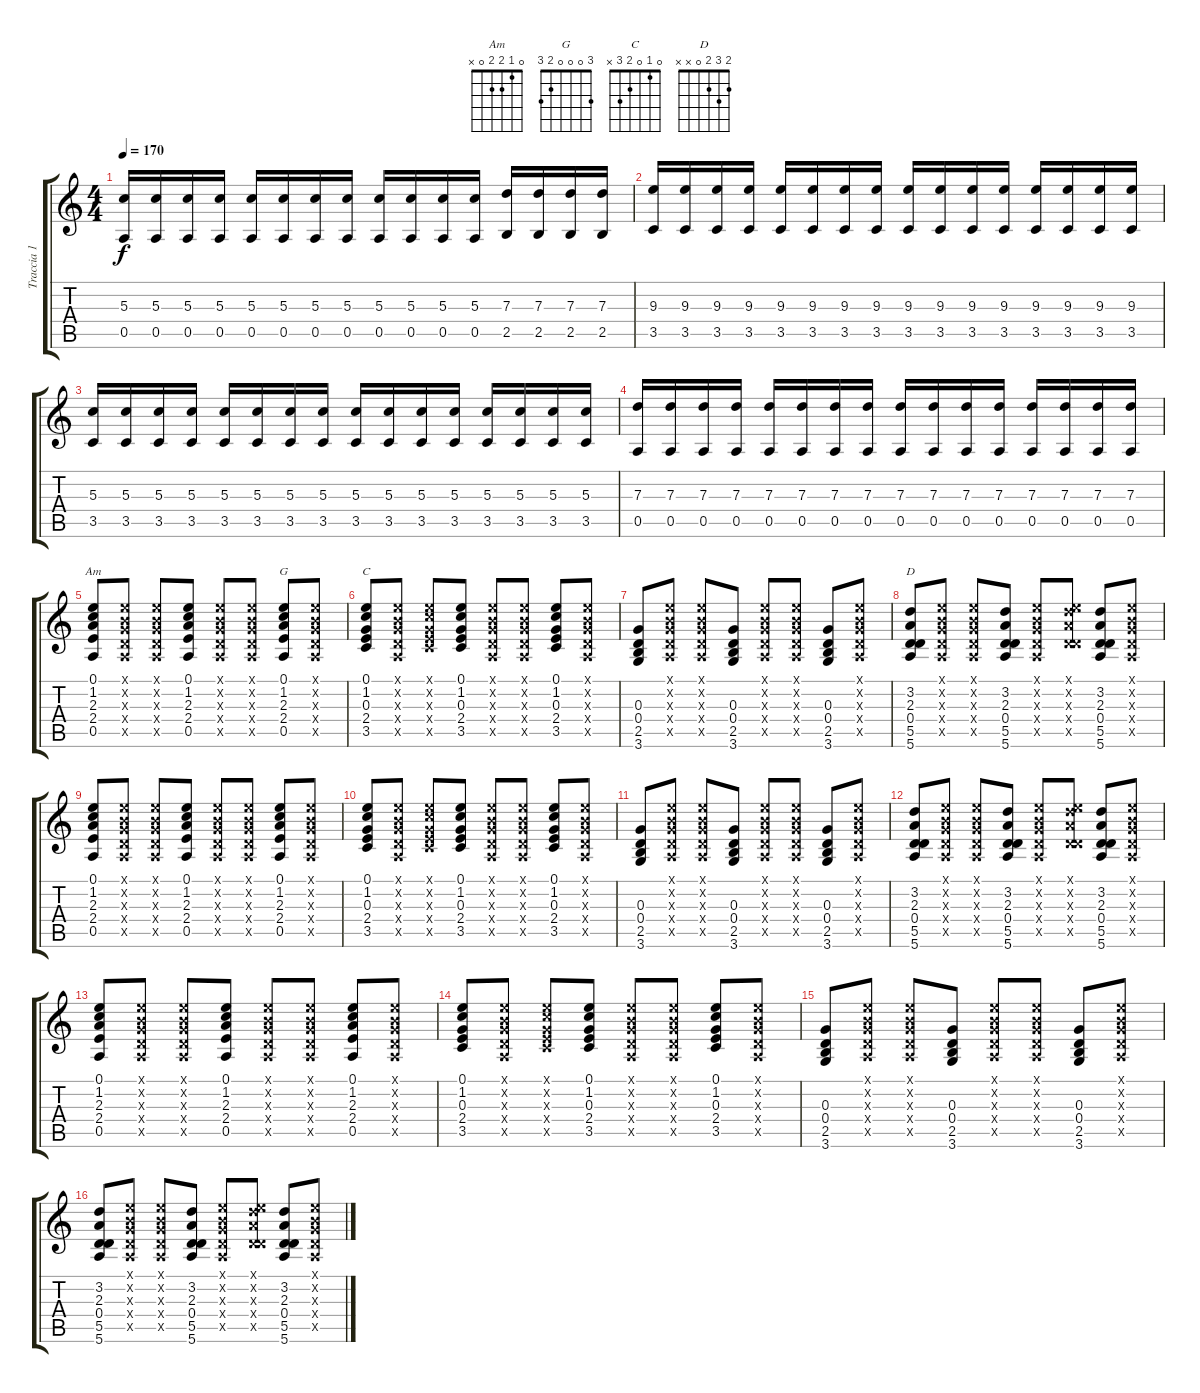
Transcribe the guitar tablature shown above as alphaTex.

\track ("Traccia 1" "Traccia 1") {instrument acousticguitarsteel}
\staff {score tabs}
\tuning (E4 B3 G3 D3 A2 E2) {hide}
\chord ("Am" 0 1 2 2 0 x)
\chord ("G" 3 0 0 0 2 3)
\chord ("C" 0 1 0 2 3 x)
\chord ("D" 2 3 2 0 x x)
\ts (4 4)
\tempo 170
\clef g2
\ks c
(5.3 0.5).16{dy f} (5.3 0.5).16 (5.3 0.5).16 (5.3 0.5).16 (5.3 0.5).16 (5.3 0.5).16 (5.3 0.5).16 (5.3 0.5).16 (5.3 0.5).16 (5.3 0.5).16 (5.3 0.5).16 (5.3 0.5).16 (7.3 2.5).16 (7.3 2.5).16 (7.3 2.5).16 (7.3 2.5).16 |
(9.3 3.5).16 (9.3 3.5).16 (9.3 3.5).16 (9.3 3.5).16 (9.3 3.5).16 (9.3 3.5).16 (9.3 3.5).16 (9.3 3.5).16 (9.3 3.5).16 (9.3 3.5).16 (9.3 3.5).16 (9.3 3.5).16 (9.3 3.5).16 (9.3 3.5).16 (9.3 3.5).16 (9.3 3.5).16 |
(5.3 3.5).16 (5.3 3.5).16 (5.3 3.5).16 (5.3 3.5).16 (5.3 3.5).16 (5.3 3.5).16 (5.3 3.5).16 (5.3 3.5).16 (5.3 3.5).16 (5.3 3.5).16 (5.3 3.5).16 (5.3 3.5).16 (5.3 3.5).16 (5.3 3.5).16 (5.3 3.5).16 (5.3 3.5).16 |
(7.3 0.5).16 (7.3 0.5).16 (7.3 0.5).16 (7.3 0.5).16 (7.3 0.5).16 (7.3 0.5).16 (7.3 0.5).16 (7.3 0.5).16 (7.3 0.5).16 (7.3 0.5).16 (7.3 0.5).16 (7.3 0.5).16 (7.3 0.5).16 (7.3 0.5).16 (7.3 0.5).16 (7.3 0.5).16 |
(0.1 1.2 2.3 2.4 0.5).8{ch "Am" instrument distortionguitar} (0.1{x} 0.2{x} 0.3{x} 0.4{x} 0.5{x}).8 (0.1{x} 0.2{x} 0.3{x} 0.4{x} 0.5{x}).8 (0.1 1.2 2.3 2.4 0.5).8 (0.1{x} 0.2{x} 0.3{x} 0.4{x} 0.5{x}).8 (0.1{x} 0.2{x} 0.3{x} 0.4{x} 0.5{x}).8 (0.1 1.2 2.3 2.4 0.5).8{ch "G"} (0.1{x} 0.2{x} 0.3{x} 0.4{x} 0.5{x}).8 |
(0.1 1.2 0.3 2.4 3.5).8{ch "C"} (0.1{x} 0.2{x} 0.3{x} 0.4{x} 0.5{x}).8 (0.1{x} 1.2{x} 0.3{x} 2.4{x} 3.5{x}).8 (0.1 1.2 0.3 2.4 3.5).8 (0.1{x} 0.2{x} 0.3{x} 0.4{x} 0.5{x}).8 (0.1{x} 0.2{x} 0.3{x} 0.4{x} 0.5{x}).8 (0.1 1.2 0.3 2.4 3.5).8 (0.1{x} 0.2{x} 0.3{x} 0.4{x} 0.5{x}).8 |
(0.3 0.4 2.5 3.6).8 (0.1{x} 0.2{x} 0.3{x} 0.4{x} 0.5{x}).8 (0.1{x} 0.2{x} 0.3{x} 0.4{x} 0.5{x}).8 (0.3 0.4 2.5 3.6).8 (0.1{x} 0.2{x} 0.3{x} 0.4{x} 0.5{x}).8 (0.1{x} 0.2{x} 0.3{x} 0.4{x} 0.5{x}).8 (0.3 0.4 2.5 3.6).8 (0.1{x} 0.2{x} 0.3{x} 0.4{x} 0.5{x}).8 |
(3.2 2.3 0.4 5.5 5.6).8{ch "D"} (0.1{x} 0.2{x} 0.3{x} 0.4{x} 0.5{x}).8 (0.1{x} 0.2{x} 0.3{x} 0.4{x} 0.5{x}).8 (3.2 2.3 0.4 5.5 5.6).8 (0.1{x} 0.2{x} 0.3{x} 0.4{x} 0.5{x}).8 (0.1{x} 3.2{x} 2.3{x} 0.4{x} 5.5{x}).8 (3.2 2.3 0.4 5.5 5.6).8 (0.1{x} 0.2{x} 0.3{x} 0.4{x} 0.5{x}).8 |
(0.1 1.2 2.3 2.4 0.5).8{instrument distortionguitar} (0.1{x} 0.2{x} 0.3{x} 0.4{x} 0.5{x}).8 (0.1{x} 0.2{x} 0.3{x} 0.4{x} 0.5{x}).8 (0.1 1.2 2.3 2.4 0.5).8 (0.1{x} 0.2{x} 0.3{x} 0.4{x} 0.5{x}).8 (0.1{x} 0.2{x} 0.3{x} 0.4{x} 0.5{x}).8 (0.1 1.2 2.3 2.4 0.5).8 (0.1{x} 0.2{x} 0.3{x} 0.4{x} 0.5{x}).8 |
(0.1 1.2 0.3 2.4 3.5).8 (0.1{x} 0.2{x} 0.3{x} 0.4{x} 0.5{x}).8 (0.1{x} 1.2{x} 0.3{x} 2.4{x} 3.5{x}).8 (0.1 1.2 0.3 2.4 3.5).8 (0.1{x} 0.2{x} 0.3{x} 0.4{x} 0.5{x}).8 (0.1{x} 0.2{x} 0.3{x} 0.4{x} 0.5{x}).8 (0.1 1.2 0.3 2.4 3.5).8 (0.1{x} 0.2{x} 0.3{x} 0.4{x} 0.5{x}).8 |
(0.3 0.4 2.5 3.6).8 (0.1{x} 0.2{x} 0.3{x} 0.4{x} 0.5{x}).8 (0.1{x} 0.2{x} 0.3{x} 0.4{x} 0.5{x}).8 (0.3 0.4 2.5 3.6).8 (0.1{x} 0.2{x} 0.3{x} 0.4{x} 0.5{x}).8 (0.1{x} 0.2{x} 0.3{x} 0.4{x} 0.5{x}).8 (0.3 0.4 2.5 3.6).8 (0.1{x} 0.2{x} 0.3{x} 0.4{x} 0.5{x}).8 |
(3.2 2.3 0.4 5.5 5.6).8 (0.1{x} 0.2{x} 0.3{x} 0.4{x} 0.5{x}).8 (0.1{x} 0.2{x} 0.3{x} 0.4{x} 0.5{x}).8 (3.2 2.3 0.4 5.5 5.6).8 (0.1{x} 0.2{x} 0.3{x} 0.4{x} 0.5{x}).8 (0.1{x} 3.2{x} 2.3{x} 0.4{x} 5.5{x}).8 (3.2 2.3 0.4 5.5 5.6).8 (0.1{x} 0.2{x} 0.3{x} 0.4{x} 0.5{x}).8 |
(0.1 1.2 2.3 2.4 0.5).8{instrument distortionguitar} (0.1{x} 0.2{x} 0.3{x} 0.4{x} 0.5{x}).8 (0.1{x} 0.2{x} 0.3{x} 0.4{x} 0.5{x}).8 (0.1 1.2 2.3 2.4 0.5).8 (0.1{x} 0.2{x} 0.3{x} 0.4{x} 0.5{x}).8 (0.1{x} 0.2{x} 0.3{x} 0.4{x} 0.5{x}).8 (0.1 1.2 2.3 2.4 0.5).8 (0.1{x} 0.2{x} 0.3{x} 0.4{x} 0.5{x}).8 |
(0.1 1.2 0.3 2.4 3.5).8 (0.1{x} 0.2{x} 0.3{x} 0.4{x} 0.5{x}).8 (0.1{x} 1.2{x} 0.3{x} 2.4{x} 3.5{x}).8 (0.1 1.2 0.3 2.4 3.5).8 (0.1{x} 0.2{x} 0.3{x} 0.4{x} 0.5{x}).8 (0.1{x} 0.2{x} 0.3{x} 0.4{x} 0.5{x}).8 (0.1 1.2 0.3 2.4 3.5).8 (0.1{x} 0.2{x} 0.3{x} 0.4{x} 0.5{x}).8 |
(0.3 0.4 2.5 3.6).8 (0.1{x} 0.2{x} 0.3{x} 0.4{x} 0.5{x}).8 (0.1{x} 0.2{x} 0.3{x} 0.4{x} 0.5{x}).8 (0.3 0.4 2.5 3.6).8 (0.1{x} 0.2{x} 0.3{x} 0.4{x} 0.5{x}).8 (0.1{x} 0.2{x} 0.3{x} 0.4{x} 0.5{x}).8 (0.3 0.4 2.5 3.6).8 (0.1{x} 0.2{x} 0.3{x} 0.4{x} 0.5{x}).8 |
(3.2 2.3 0.4 5.5 5.6).8 (0.1{x} 0.2{x} 0.3{x} 0.4{x} 0.5{x}).8 (0.1{x} 0.2{x} 0.3{x} 0.4{x} 0.5{x}).8 (3.2 2.3 0.4 5.5 5.6).8 (0.1{x} 0.2{x} 0.3{x} 0.4{x} 0.5{x}).8 (0.1{x} 3.2{x} 2.3{x} 0.4{x} 5.5{x}).8 (3.2 2.3 0.4 5.5 5.6).8 (0.1{x} 0.2{x} 0.3{x} 0.4{x} 0.5{x}).8
